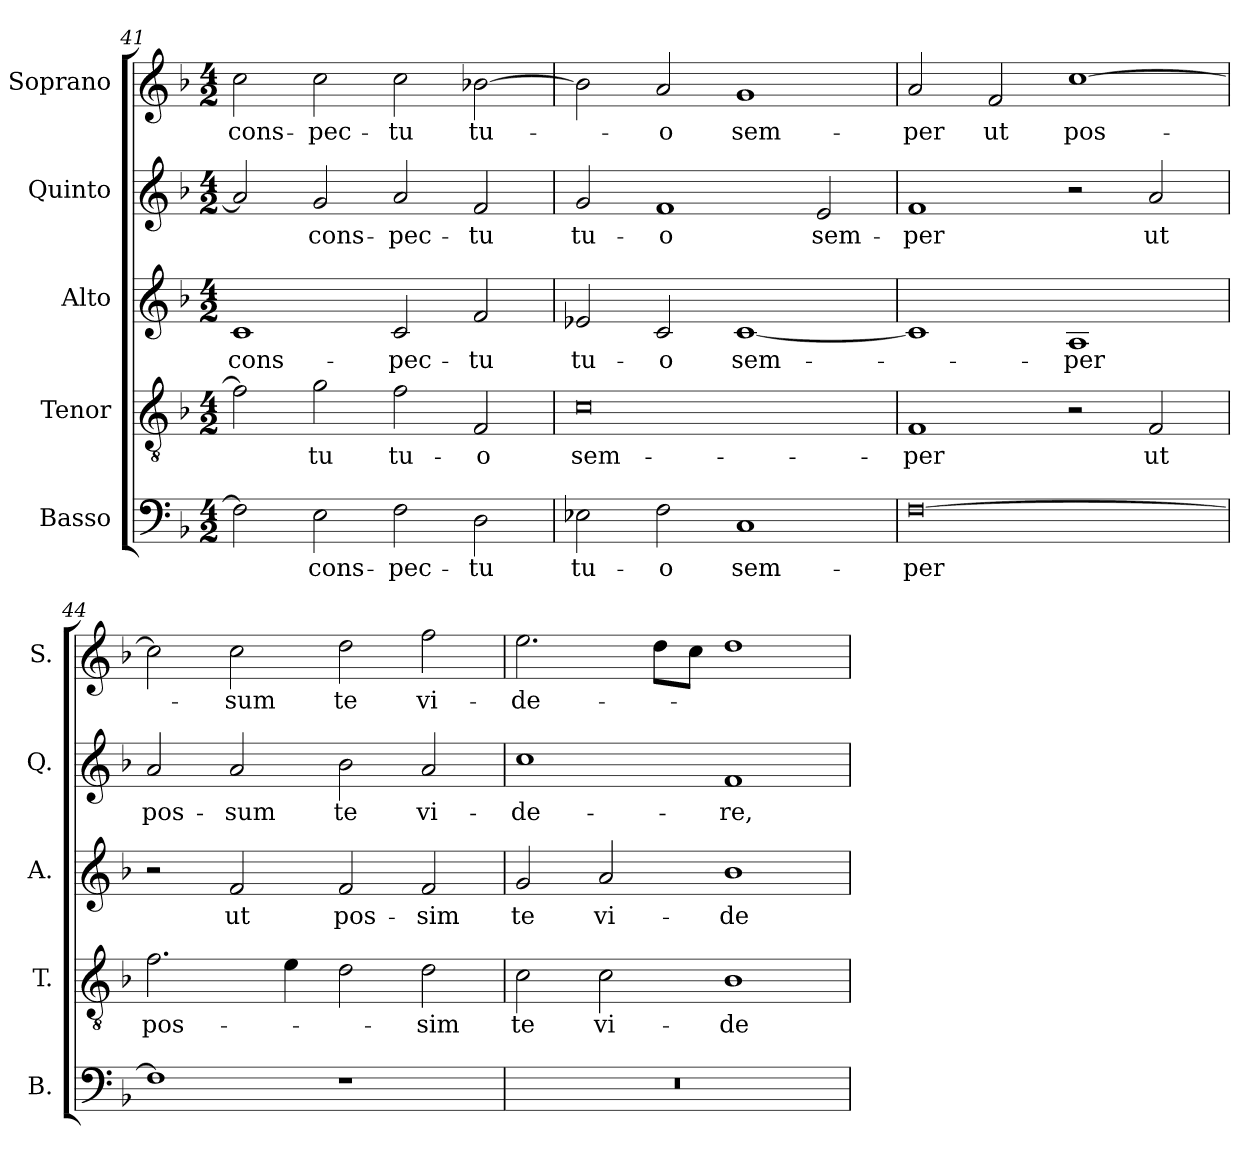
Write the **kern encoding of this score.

**kern	**text	**kern	**text	**kern	**text	**kern	**text	**kern	**text
*part5	*part5	*part4	*part4	*part3	*part3	*part2	*part2	*part1	*part1
*staff5	*staff5	*staff4	*staff4	*staff3	*staff3	*staff2	*staff2	*staff1	*staff1
*I"Basso	*	*I"Tenor	*	*I"Alto	*	*I"Quinto	*	*I"Soprano	*
*I'B.	*	*I'T.	*	*I'A.	*	*I'Q.	*	*I'S.	*
*clefF4	*	*clefGv2	*	*clefG2	*	*clefG2	*	*clefG2	*
*	*	*ITrd7c12	*	*	*	*	*	*	*
*k[b-]	*	*k[b-]	*	*k[b-]	*	*k[b-]	*	*k[b-]	*
*F:	*	*F:	*	*F:	*	*F:	*	*F:	*
*M4/2	*	*M4/2	*	*M4/2	*	*M4/2	*	*M4/2	*
=41	=41	=41	=41	=41	=41	=41	=41	=41	=41
!	!	!	!	!	!LO:LY:b:color=#000000	!	!	!	!
!	!	!	!	!	!	!	!	!	!LO:LY:b:color=#000000
2Fi\]	.	2Fi\]	.	1ci	cons-	2ai/]	.	2cci\	cons-
!	!LO:LY:b:color=#000000	!	!	!	!	!	!	!	!
!	!	!	!LO:LY:b:color=#000000	!	!	!	!	!	!
!	!	!	!	!	!	!	!LO:LY:b:color=#000000	!	!
!	!	!	!	!	!	!	!	!	!LO:LY:b:color=#000000
2Ei\	cons-	2Gi\	-tu	.	.	2gi/	cons-	2cci\	-pec-
!	!LO:LY:b:color=#000000	!	!	!	!	!	!	!	!
!	!	!	!LO:LY:b:color=#000000	!	!	!	!	!	!
!	!	!	!	!	!LO:LY:b:color=#000000	!	!	!	!
!	!	!	!	!	!	!	!LO:LY:b:color=#000000	!	!
!	!	!	!	!	!	!	!	!	!LO:LY:b:color=#000000
2Fi\	-pec-	2Fi\	tu-	2ci/	-pec-	2ai/	-pec-	2cci\	-tu
!	!LO:LY:b:color=#000000	!	!	!	!	!	!	!	!
!	!	!	!LO:LY:b:color=#000000	!	!	!	!	!	!
!	!	!	!	!	!LO:LY:b:color=#000000	!	!	!	!
!	!	!	!	!	!	!	!LO:LY:b:color=#000000	!	!
!	!	!	!	!	!	!	!	!	!LO:LY:b:color=#000000
2Di\	-tu	2FFi/	-o	2fi/	-tu	2fi/	-tu	[2b-Xi\	tu-
=42	=42	=42	=42	=42	=42	=42	=42	=42	=42
!	!LO:LY:b:color=#000000	!	!	!	!	!	!	!	!
!	!	!	!LO:LY:b:color=#000000	!	!	!	!	!	!
!	!	!	!	!	!LO:LY:b:color=#000000	!	!	!	!
!	!	!	!	!	!	!	!LO:LY:b:color=#000000	!	!
2E-Xi\	tu-	0Ci	sem-	2e-Xi/	tu-	2gi/	tu-	2b-i\]	.
!	!LO:LY:b:color=#000000	!	!	!	!	!	!	!	!
!	!	!	!	!	!LO:LY:b:color=#000000	!	!	!	!
!	!	!	!	!	!	!	!LO:LY:b:color=#000000	!	!
!	!	!	!	!	!	!	!	!	!LO:LY:b:color=#000000
2Fi\	-o	.	.	2ci/	-o	1fi	-o	2ai/	-o
!	!LO:LY:b:color=#000000	!	!	!	!	!	!	!	!
!	!	!	!	!	!LO:LY:b:color=#000000	!	!	!	!
!	!	!	!	!	!	!	!	!	!LO:LY:b:color=#000000
1Ci	sem-	.	.	[1ci	sem-	.	.	1gi	sem-
!	!	!	!	!	!	!	!LO:LY:b:color=#000000	!	!
.	.	.	.	.	.	2ei/	sem-	.	.
=43	=43	=43	=43	=43	=43	=43	=43	=43	=43
!	!LO:LY:b:color=#000000	!	!	!	!	!	!	!	!
!	!	!	!LO:LY:b:color=#000000	!	!	!	!	!	!
!	!	!	!	!	!	!	!LO:LY:b:color=#000000	!	!
!	!	!	!	!	!	!	!	!	!LO:LY:b:color=#000000
[0Fi	-per	1FFi	-per	1ci]	.	1fi	-per	2ai/	-per
!	!	!	!	!	!	!	!	!	!LO:LY:b:color=#000000
.	.	.	.	.	.	.	.	2fi/	ut
!	!	!	!	!	!LO:LY:b:color=#000000	!	!	!	!
!	!	!	!	!	!	!	!	!	!LO:LY:b:color=#000000
.	.	2r	.	1Ai	-per	2r	.	[1cci	pos-
!	!	!	!LO:LY:b:color=#000000	!	!	!	!	!	!
!	!	!	!	!	!	!	!LO:LY:b:color=#000000	!	!
.	.	2FFi/	ut	.	.	2ai/	ut	.	.
=44	=44	=44	=44	=44	=44	=44	=44	=44	=44
!	!	!	!LO:LY:b:color=#000000	!	!	!	!	!	!
!	!	!	!	!	!	!	!LO:LY:b:color=#000000	!	!
1Fi]	.	2.Fi\	pos-	2r	.	2ai/	pos-	2cci\]	.
!	!	!	!	!	!LO:LY:b:color=#000000	!	!	!	!
!	!	!	!	!	!	!	!LO:LY:b:color=#000000	!	!
!	!	!	!	!	!	!	!	!	!LO:LY:b:color=#000000
.	.	.	.	2fi/	ut	2ai/	-sum	2cci\	-sum
.	.	4Ei\	.	.	.	.	.	.	.
!	!	!	!	!	!LO:LY:b:color=#000000	!	!	!	!
!	!	!	!	!	!	!	!LO:LY:b:color=#000000	!	!
!	!	!	!	!	!	!	!	!	!LO:LY:b:color=#000000
1r	.	2Di\	.	2fi/	pos-	2b-i\	te	2ddi\	te
!	!	!	!LO:LY:b:color=#000000	!	!	!	!	!	!
!	!	!	!	!	!LO:LY:b:color=#000000	!	!	!	!
!	!	!	!	!	!	!	!LO:LY:b:color=#000000	!	!
!	!	!	!	!	!	!	!	!	!LO:LY:b:color=#000000
.	.	2Di\	-sim	2fi/	-sim	2ai/	vi-	2ffi\	vi-
=45	=45	=45	=45	=45	=45	=45	=45	=45	=45
!LO:N:vis=1	!	!	!	!	!	!	!	!	!
!	!	!	!LO:LY:b:color=#000000	!	!	!	!	!	!
!	!	!	!	!	!LO:LY:b:color=#000000	!	!	!	!
!	!	!	!	!	!	!	!LO:LY:b:color=#000000	!	!
!	!	!	!	!	!	!	!	!	!LO:LY:b:color=#000000
0r	.	2Ci\	te	2gi/	te	1cci	-de-	2.eei\	-de-
!	!	!	!LO:LY:b:color=#000000	!	!	!	!	!	!
!	!	!	!	!	!LO:LY:b:color=#000000	!	!	!	!
.	.	2Ci\	vi-	2ai/	vi-	.	.	.	.
.	.	.	.	.	.	.	.	8ddi\L	.
.	.	.	.	.	.	.	.	8cci\J	.
!	!	!	!LO:LY:b:color=#000000	!	!	!	!	!	!
!	!	!	!	!	!LO:LY:b:color=#000000	!	!	!	!
!	!	!	!	!	!	!	!LO:LY:b:color=#000000	!	!
.	.	1BB-i	-de-	1b-i	-de-	1fi	-re,	1ddi	.
=	=	=	=	=	=	=	=	=	=
*-	*-	*-	*-	*-	*-	*-	*-	*-	*-
